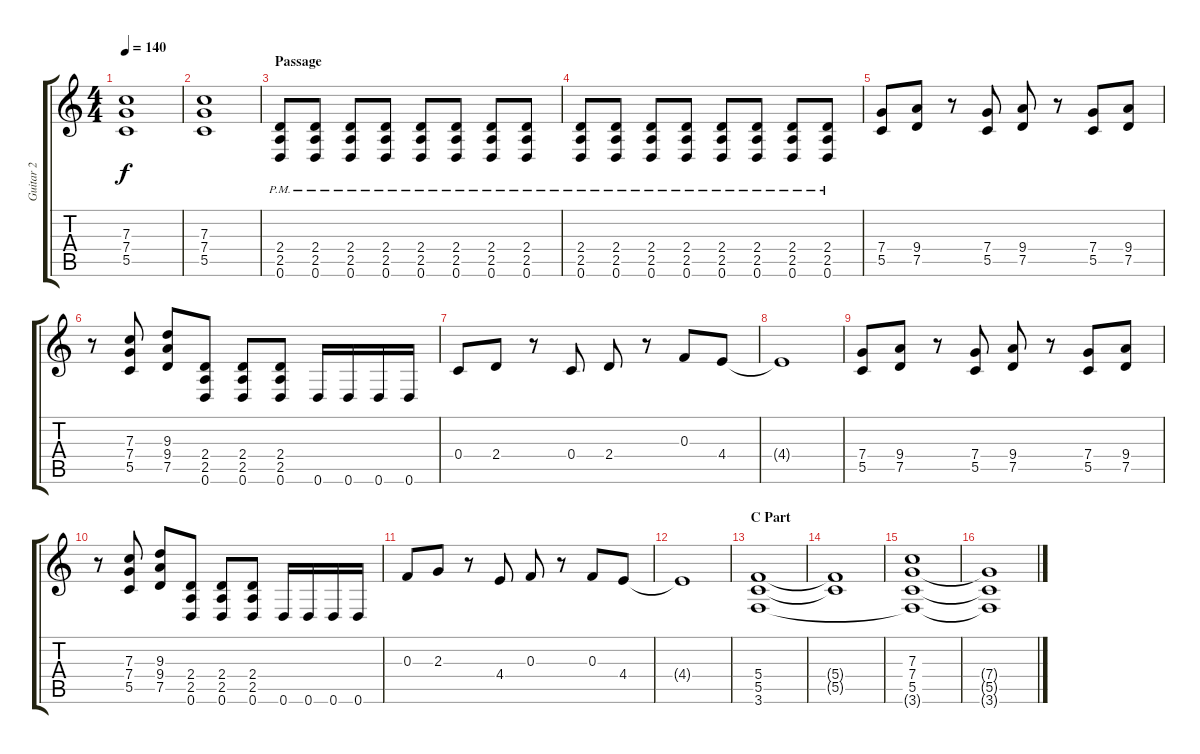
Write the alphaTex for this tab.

\track ("Guitar 2" "Guitar 2") {instrument electricguitarclean}
\staff {score tabs}
\tuning (D4 A3 F3 C3 G2 D2) {hide}
\ts (4 4)
\tempo 140
\clef g2
\ks c
(7.3 7.4 5.5).1{dy f} |
(7.3 7.4 5.5).1 |
\section ("" "Passage")
(2.4 2.5{pm} 0.6).8 (2.4 2.5{pm} 0.6).8 (2.4 2.5{pm} 0.6{pm}).8 (2.4 2.5{pm} 0.6).8 (2.4 2.5{pm} 0.6).8 (2.4 2.5{pm} 0.6).8 (2.4 2.5{pm} 0.6).8 (2.4 2.5{pm} 0.6).8 |
(2.4 2.5{pm} 0.6).8 (2.4 2.5{pm} 0.6).8 (2.4 2.5{pm} 0.6).8 (2.4 2.5{pm} 0.6).8 (2.4 2.5{pm} 0.6).8 (2.4 2.5{pm} 0.6).8 (2.4 2.5{pm} 0.6).8 (2.4 2.5{pm} 0.6).8 |
(7.4 5.5).8 (9.4 7.5).8 r.8 (7.4 5.5).8 (9.4 7.5).8 r.8 (7.4 5.5).8 (9.4 7.5).8 |
r.8 (7.3 7.4 5.5).8 (9.3 9.4 7.5).8 (2.4 2.5 0.6).8 (2.4 2.5 0.6).8 (2.4 2.5 0.6).8 0.6.16 0.6.16 0.6.16 0.6.16 |
0.4.8 2.4.8 r.8 0.4.8 2.4.8 r.8 0.3.8 4.4.8 |
4.4{t}.1 |
(7.4 5.5).8 (9.4 7.5).8 r.8 (7.4 5.5).8 (9.4 7.5).8 r.8 (7.4 5.5).8 (9.4 7.5).8 |
r.8 (7.3 7.4 5.5).8 (9.3 9.4 7.5).8 (2.4 2.5 0.6).8 (2.4 2.5 0.6).8 (2.4 2.5 0.6).8 0.6.16 0.6.16 0.6.16 0.6.16 |
0.3.8 2.3.8 r.8 4.4.8 0.3.8 r.8 0.3.8 4.4.8 |
4.4{t}.1 |
\section ("" "C Part")
(5.4 5.5 3.6).1 |
(5.4{t} 5.5{t}).1 |
(7.3 7.4 5.5 3.6{t}).1 |
(7.4{t} 5.5{t} 3.6{t}).1
